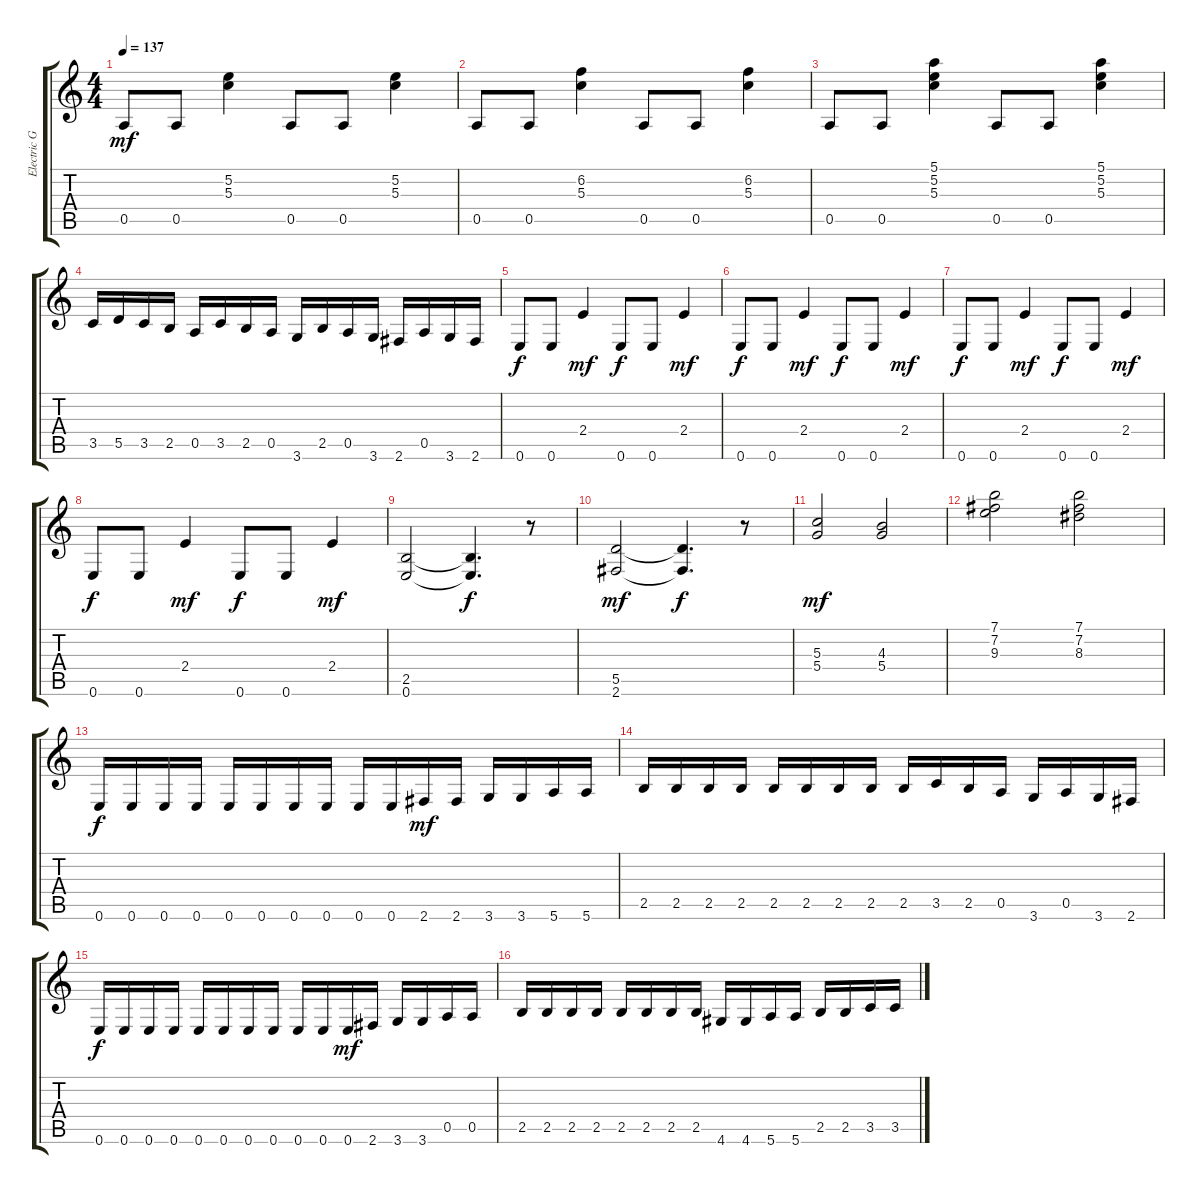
\track ("Electric Guitar 3" "Electric G") {instrument distortionguitar}
\staff {score tabs}
\tuning (E4 B3 G3 D3 A2 E2) {hide}
\ts (4 4)
\tempo 137
\clef g2
\ks c
0.5.8{dy mf} 0.5.8 (5.2 5.3).4 0.5.8 0.5.8 (5.2 5.3).4 |
0.5.8 0.5.8 (6.2 5.3).4 0.5.8 0.5.8 (6.2 5.3).4 |
0.5.8 0.5.8 (5.1 5.2 5.3).4 0.5.8 0.5.8 (5.1 5.2 5.3).4 |
3.5.16 5.5.16 3.5.16 2.5.16 0.5.16 3.5.16 2.5.16 0.5.16 3.6.16 2.5.16 0.5.16 3.6.16 2.6.16 0.5.16 3.6.16 2.6.16 |
0.6.8{dy f} 0.6.8 2.4.4{dy mf} 0.6.8{dy f} 0.6.8 2.4.4{dy mf} |
0.6.8{dy f} 0.6.8 2.4.4{dy mf} 0.6.8{dy f} 0.6.8 2.4.4{dy mf} |
0.6.8{dy f} 0.6.8 2.4.4{dy mf} 0.6.8{dy f} 0.6.8 2.4.4{dy mf} |
0.6.8{dy f} 0.6.8 2.4.4{dy mf} 0.6.8{dy f} 0.6.8 2.4.4{dy mf} |
(2.5 0.6).2 (2.5{t} 0.6{t}).4{d dy f} r.8 |
(5.5 2.6).2{dy mf} (5.5{t} 2.6{t}).4{d dy f} r.8 |
(5.3 5.4).2{dy mf} (4.3 5.4).2 |
(7.1 7.2 9.3).2 (7.1 7.2 8.3).2 |
0.6.16{dy f} 0.6.16 0.6.16 0.6.16 0.6.16 0.6.16 0.6.16 0.6.16 0.6.16 0.6.16 2.6.16{dy mf} 2.6.16 3.6.16 3.6.16 5.6.16 5.6.16 |
2.5.16 2.5.16 2.5.16 2.5.16 2.5.16 2.5.16 2.5.16 2.5.16 2.5.16 3.5.16 2.5.16 0.5.16 3.6.16 0.5.16 3.6.16 2.6.16 |
0.6.16{dy f} 0.6.16 0.6.16 0.6.16 0.6.16 0.6.16 0.6.16 0.6.16 0.6.16 0.6.16 0.6.16{dy mf} 2.6.16 3.6.16 3.6.16 0.5.16 0.5.16 |
2.5.16 2.5.16 2.5.16 2.5.16 2.5.16 2.5.16 2.5.16 2.5.16 4.6.16 4.6.16 5.6.16 5.6.16 2.5.16 2.5.16 3.5.16 3.5.16
